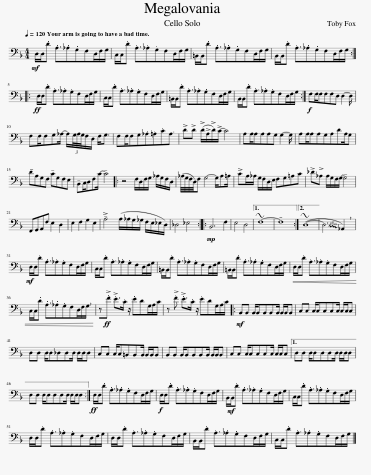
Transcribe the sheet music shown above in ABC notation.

X:1
L:1/8
Q:1/4=120
M:4/4
I:linebreak $
K:F
V:1 bass
V:1
!mf! !!D,/D,/.D .A,3/2._A,.G,F,D,/F,/G,/ | C,/C,/.D .A,3/2._A,.G,F,D,/F,/G,/ | =B,,/B,,/.D .A,3/2._A,.G,F,D,/F,/G,/ | B,,/B,,/.D .A,3/2._A,.G,F,D,/F,/G,/ ::$!ff! D,/D,/.D .A,3/2._A,.G,F,D,/F,/G,/ | %5
 C,/C,/.D .A,3/2._A,.G,F,D,/F,/G,/ | =B,,/B,,/.D .A,3/2._A,.G,F,D,/F,/G,/ | B,,/B,,/.D .A,3/2._A,.G,F,D,/F,/G,/ :|!f! F,F,/F,F,F,D, D,2- D,/ |$ F,F,/F,G,_A,/- A,/(3G,/4A,/4G,/4F,/D,/ F,<G, | %10
 F,F,/F,G,._A,.=A,.CA,3/2 | !>!D!>!D (!>!D/!>!A,/!>!D/)!>!C/- C4 | A,A,/A,A,A,G, G,2- G,/ | A,A,/A,A,G,A,DA,/G, |$ !tenuto!DA,G,F, !tenuto!CG,F,E, | %15
 !tenuto!B,,C,/D,F,C/- !tenuto!C4 |: z4 F,/D,/F,/G,/ _A,/G,/F,/D,/ | (_A,/4G,/4F,/4D,/4)F, G,4- G,/A,=A,/ | !>!CA,/_A,/ G,/F,/D,/E,/ F,G,=A,C | !>!_D!>!_A, A,/G,/F,/G,/- !tenuto!G,4 |$ %20
 F,,G,,A,,F, E,2 D,2 | E,2 F,2 G,2 E,2 | !>!!tenuto!A,4 (A,/_A,/G,/_G,/ F,/E,/_E,/D,/) | _D,4 _E,4 ::!mp! B,,6 F,2 | %25
 E,4 D,4 |1 F,8- | !tenuto!F,8 :|2 (D,8- || !~(!D,6 !~)!!breath!_A,,2) |$ %30
!mf! D,/D,/.D .A,3/2._A,.G,F,D,/F,/G,/ | C,/C,/.D .A,3/2._A,.G,F,D,/F,/G,/ | =B,,/B,,/.D .A,3/2._A,.G,F,D,/F,/G,/ | =B,,/B,,/.D .A,3/2._A,.G,F,D,/F,/G,/ |!<(! D,/D,/.D .A,3/2._A,.G,F,D,/F,/G,/ |$ %35
 C,/C,/.D .A,3/2._A,.G,F,D,/F,/!breath!G,/!<)! | z!ff! !>!.F !>!.E>.C z/ .EDG,/A,/C/ | z !>!.F !>!.E>.C z/ .EDG,/A,/C/ |:!mf! B,,B,, B,,/B,,B,,B,,B,,/ B,,/B,,/B,, | C,C, C,/C,C,C,C,/ C,/C,/C, |$ %40
 D,D, D,/D,_D,D,D,/ D,/D,/D, | C,C, C,/C,=B,,B,,B,,/ B,,/B,,/B,, | B,,B,, B,,/B,,B,,B,,B,,/ B,,/B,,/B,, | C,C, C,/C,C,C,C,/ C,/C,/C, |1 D,D, D,/D,D,D,D,/ D,/D,/D, |$ %45
 D,D, D,/D,D,D,D,/ D,/D,/D, :|!ff! D,/D,/.D .A,3/2._A,.G,F,D,/F,/G,/ |!f! D,/D,/.D .A,3/2._A,.G,F,D,/F,/G,/ | B,,/!mf!B,,/.D .A,3/2._A,.G,F,D,/F,/G,/ | C,/C,/.D .A,3/2._A,.G,F,D,/F,/G,/ |$ %50
 D,/D,/.D .A,3/2._A,.G,F,D,/F,/G,/ | D,/D,/.D .A,3/2._A,.G,F,D,/F,/G,/ | B,,/B,,/.D .A,3/2._A,.G,F,D,/F,/G,/ | C,/C,/.D .A,3/2._A,.G,F,D,/F,/G,/ |] %54
